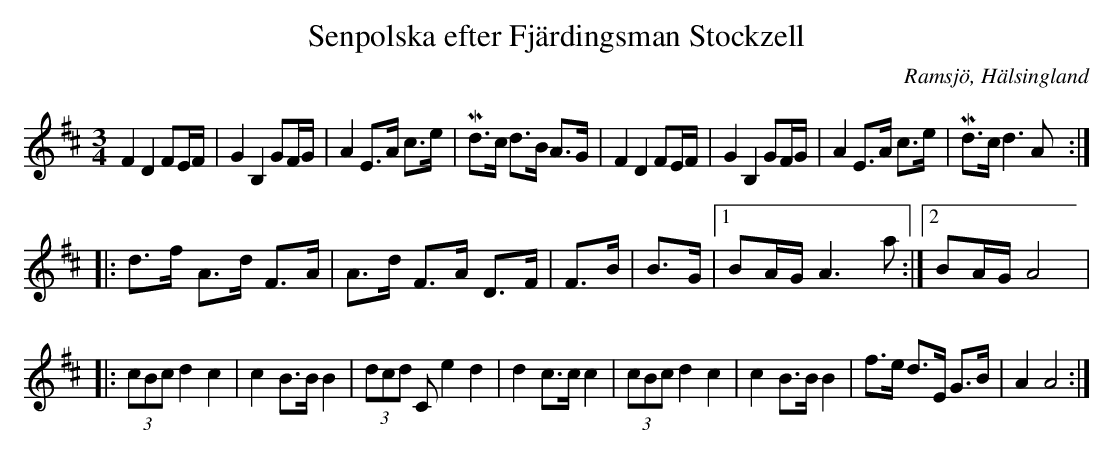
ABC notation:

X:1
T: Senpolska efter Fjärdingsman Stockzell
O: Ramsjö, Hälsingland
M:3/4
L:1/8
K:D
F2 D2 FE/F/|G2 B,2 GF/G/| A2 E>A c>e|Md>c d>B A>G|F2 D2 FE/F/|G2 B,2 GF/G/| A2 E>A c>e|Md>c d2>A2:|
|:d>f A>d F>A| A>d F>A D>F|F>B|B>G |1 BA/G/ A2>a2:|2 BA/G/ A4|
|:(3cBc d2 c2|c2 B>B B2|(3dcd Ce2 d2|d2 c>c c2|(3cBc d2 c2|c2 B>B B2|f>e d>E G>B|A2 A4:|
